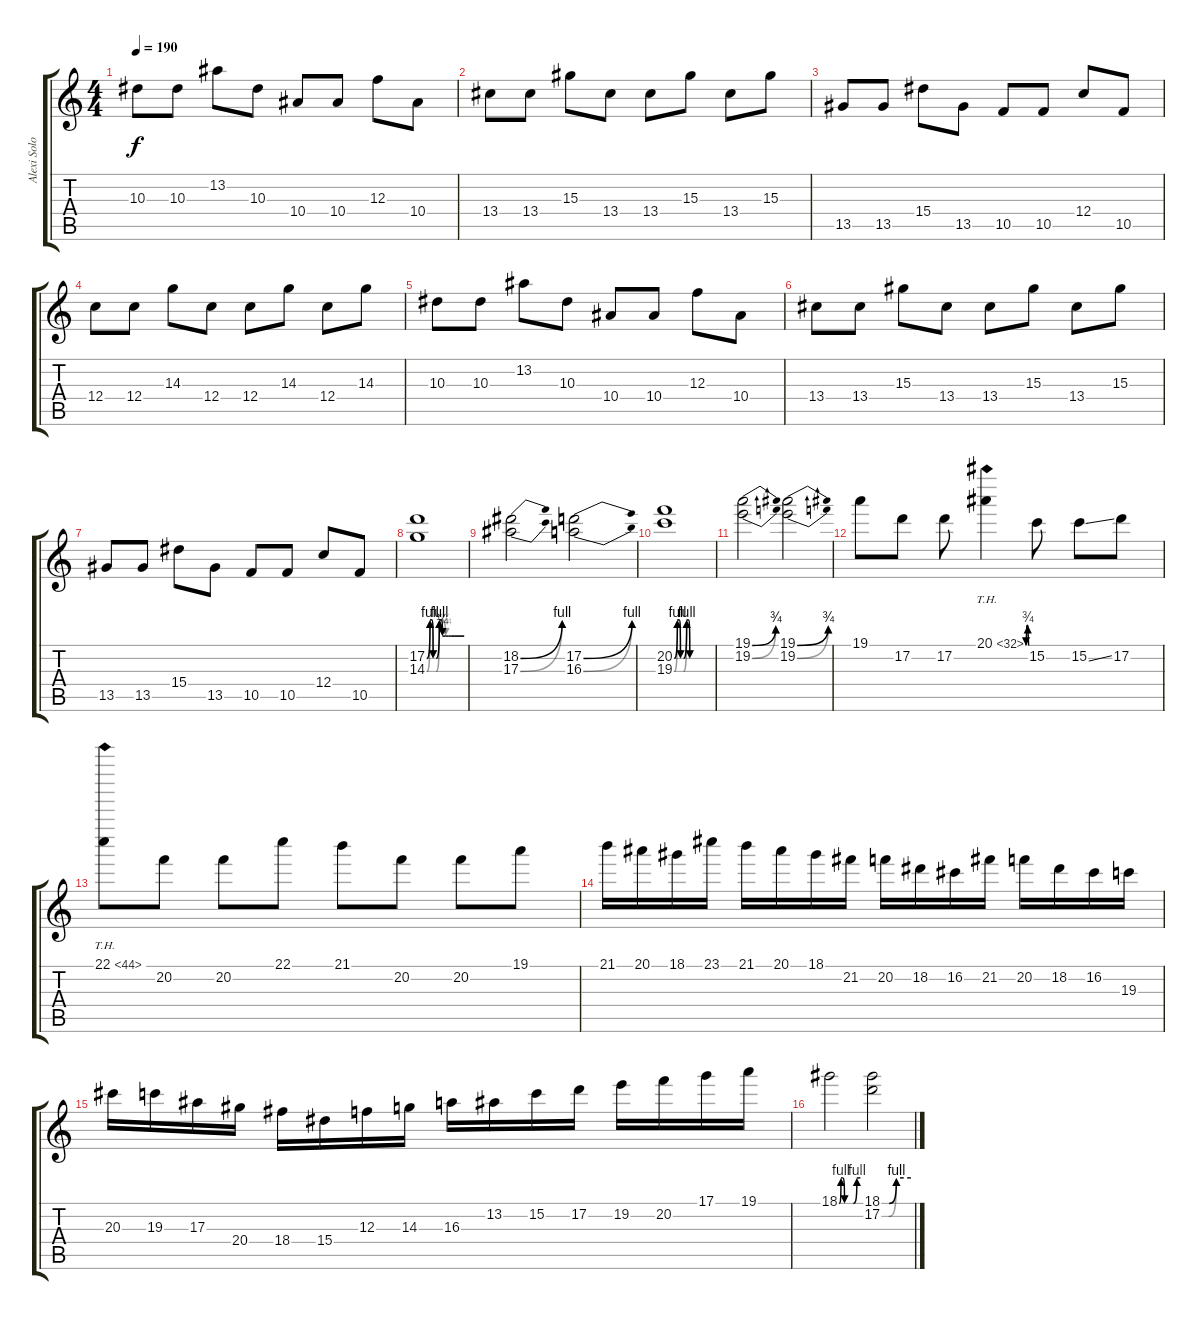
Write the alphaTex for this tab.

\track ("Alexi Solo" "Alexi Solo") {instrument distortionguitar}
\staff {score tabs}
\tuning (D4 A3 F3 C3 G2 C2) {hide}
\ts (4 4)
\tempo 190
\clef g2
\ks c
10.3.8{dy f} 10.3.8 13.2.8 10.3.8 10.4.8 10.4.8 12.3.8 10.4.8 |
13.4.8 13.4.8 15.3.8 13.4.8 13.4.8 15.3.8 13.4.8 15.3.8 |
13.5.8 13.5.8 15.4.8 13.5.8 10.5.8 10.5.8 12.4.8 10.5.8 |
12.4.8 12.4.8 14.3.8 12.4.8 12.4.8 14.3.8 12.4.8 14.3.8 |
10.3.8 10.3.8 13.2.8 10.3.8 10.4.8 10.4.8 12.3.8 10.4.8 |
13.4.8 13.4.8 15.3.8 13.4.8 13.4.8 15.3.8 13.4.8 15.3.8 |
13.5.8 13.5.8 15.4.8 13.5.8 10.5.8 10.5.8 12.4.8 10.5.8 |
(17.2{be (custom 0 0 5 4 8 4 10 0 15 0 20 4 23 4 25 1 30 1 35 1 40 1 45 1 50 1 60 1)} 14.3{be (custom 0 0 5 4 8 4 10 0 15 0 20 4 23 4 30 1 45 1 55 1 60 1)}).1 |
(18.2{be (bend 0 0 60 4)} 17.3{be (bend 0 0 60 4)}).2 (17.2{be (bend 0 0 60 4)} 16.3{be (bend 0 0 60 4)}).2 |
(20.2{be (custom 0 0 5 4 8 4 10 0 15 0 20 4 23 4 25 0 30 0 60 0)} 19.3{be (custom 0 0 5 4 8 4 10 0 15 0 20 4 23 4 25 0 60 0)}).1 |
(19.1{be (bend 0 0 60 3)} 19.2{be (bend 0 0 60 3)}).2 (19.1{be (bend 0 0 60 3)} 19.2{be (bend 0 0 60 3)}).2 |
19.1.8 17.2.8 17.2.8 20.1{be (custom 0 0 15 3 30 3 45 0 60 0) th 12}.4 15.2.8 15.2{ss}.8 17.2.8 |
22.1{th 22}.8 20.2.8 20.2.8 22.1.8 21.1.8 20.2.8 20.2.8 19.1.8 |
21.1.16 20.1.16 18.1.16 23.1.16 21.1.16 20.1.16 18.1.16 21.2.16 20.2.16 18.2.16 16.2.16 21.2.16 20.2.16 18.2.16 16.2.16 19.3.16 |
20.3.16 19.3.16 17.3.16 20.4.16 18.4.16 15.4.16 12.3.16 14.3.16 16.3.16 13.2.16 15.2.16 17.2.16 19.2.16 20.2.16 17.1.16 19.1.16 |
18.1{be (custom 0 0 5 4 10 4 15 0 30 0 40 0 50 4 60 4)}.2 (18.1{be (custom 0 0 15 0 30 4 60 4)} 17.2{be (custom 0 0 14 0 30 4 60 4)}).2
